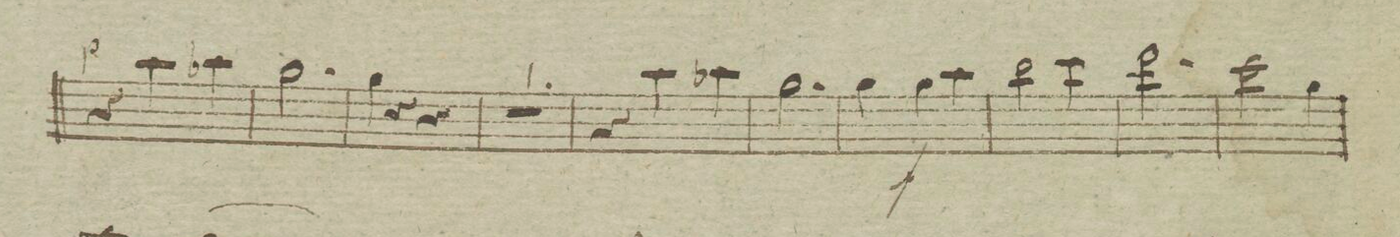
**kern	**dynam
*I"Violino. 1mo	*
*clefG2	*
*k[]	*
*M3/4	*
4r	p
4aa\	.
4aa-X\	.
=132	=132
2.gg\	.
=133	=133
4gg\	.
4r	.
4r	.
=134	=134
2.r	.
=135	=135
4r	.
4aa\	.
4aa-X\	.
=136	=136
2.gg\	.
=137	=137
4gg\	.
4gg\	f
4aa\	.
=138	=138
2bb\	.
4ccc\	.
=139	=139
2.ddd\	.
=140	=140
2ccc\	.
4gg\	.
=141	=141
*-	*-
